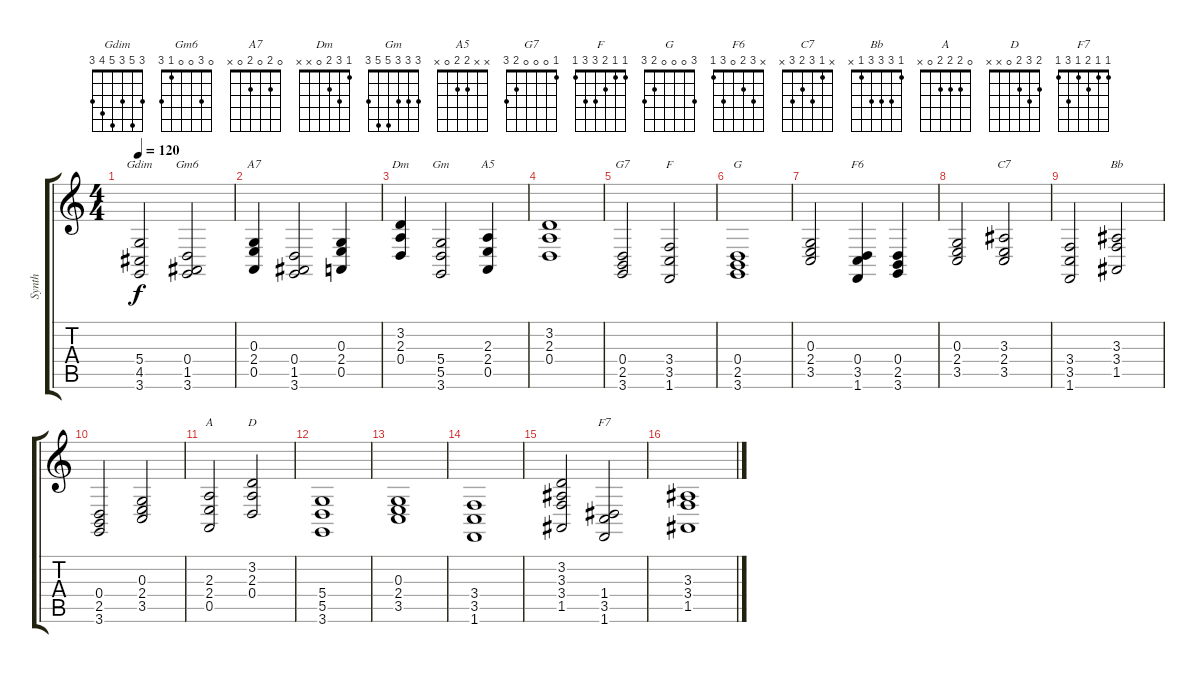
\track ("Synth" "Synth") {instrument churchorgan}
\staff {score tabs}
\tuning (E4 B3 G3 D3 A2 E2) {hide}
\chord ("Gdim" 3 5 3 5 4 3)
\chord ("Gm6" 0 3 0 0 1 3)
\chord ("A7" 0 2 0 2 0 x)
\chord ("Dm" 1 3 2 0 x x)
\chord ("Gm" 3 3 3 5 5 3)
\chord ("A5" x x 2 2 0 x)
\chord ("G7" 1 0 0 0 2 3)
\chord ("F" 1 1 2 3 3 1)
\chord ("G" 3 0 0 0 2 3)
\chord ("F6" x 3 2 0 3 1)
\chord ("C7" x 1 3 2 3 x)
\chord ("Bb" 1 3 3 3 1 x)
\chord ("A" 0 2 2 2 0 x)
\chord ("D" 2 3 2 0 x x)
\chord ("F7" 1 1 2 1 3 1)
\ts (4 4)
\tempo 120
\clef g2
\ks c
(5.4 4.5 3.6).2{ch "Gdim" dy f} (0.4 1.5 3.6).2{ch "Gm6"} |
(0.3 2.4 0.5).4{ch "A7"} (0.4 1.5 3.6).2 (0.3 2.4 0.5).4 |
(3.2 2.3 0.4).4{ch "Dm"} (5.4 5.5 3.6).2{ch "Gm"} (2.3 2.4 0.5).4{ch "A5"} |
(3.2 2.3 0.4).1 |
(0.4 2.5 3.6).2{ch "G7"} (3.4 3.5 1.6).2{ch "F"} |
(0.4 2.5 3.6).1{ch "G"} |
(0.3 2.4 3.5).2 (0.4 3.5 1.6).4{ch "F6"} (0.4 2.5 3.6).4 |
(0.3 2.4 3.5).2 (3.3 2.4 3.5).2{ch "C7"} |
(3.4 3.5 1.6).2 (3.3 3.4 1.5).2{ch "Bb"} |
(0.4 2.5 3.6).2 (0.3 2.4 3.5).2 |
(2.3 2.4 0.5).2{ch "A"} (3.2 2.3 0.4).2{ch "D"} |
(5.4 5.5 3.6).1 |
(0.3 2.4 3.5).1 |
(3.4 3.5 1.6).1 |
(3.2 3.3 3.4 1.5).2 (1.4 3.5 1.6).2{ch "F7"} |
(3.3 3.4 1.5).1
